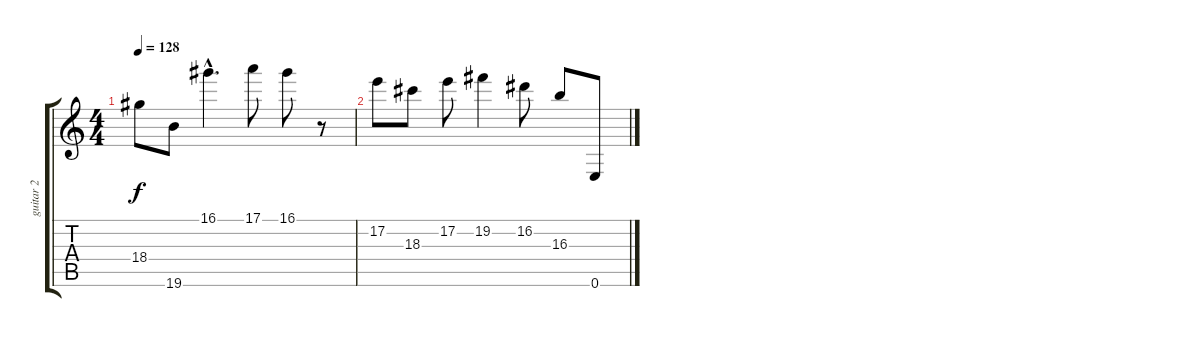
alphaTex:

\track ("guitar 2" "guitar 2") {instrument overdrivenguitar}
\staff {score tabs}
\tuning (E4 B3 G3 D3 A2 E2) {hide}
\ts (4 4)
\tempo 128
\clef g2
\ks c
18.4{t}.8{dy f} 19.6.8 16.1{hac}.4{d} 17.1.8 16.1.8 r.8 |
17.2.8 18.3.8 17.2.8 19.2.4 16.2.8 16.3.8 0.6.8
